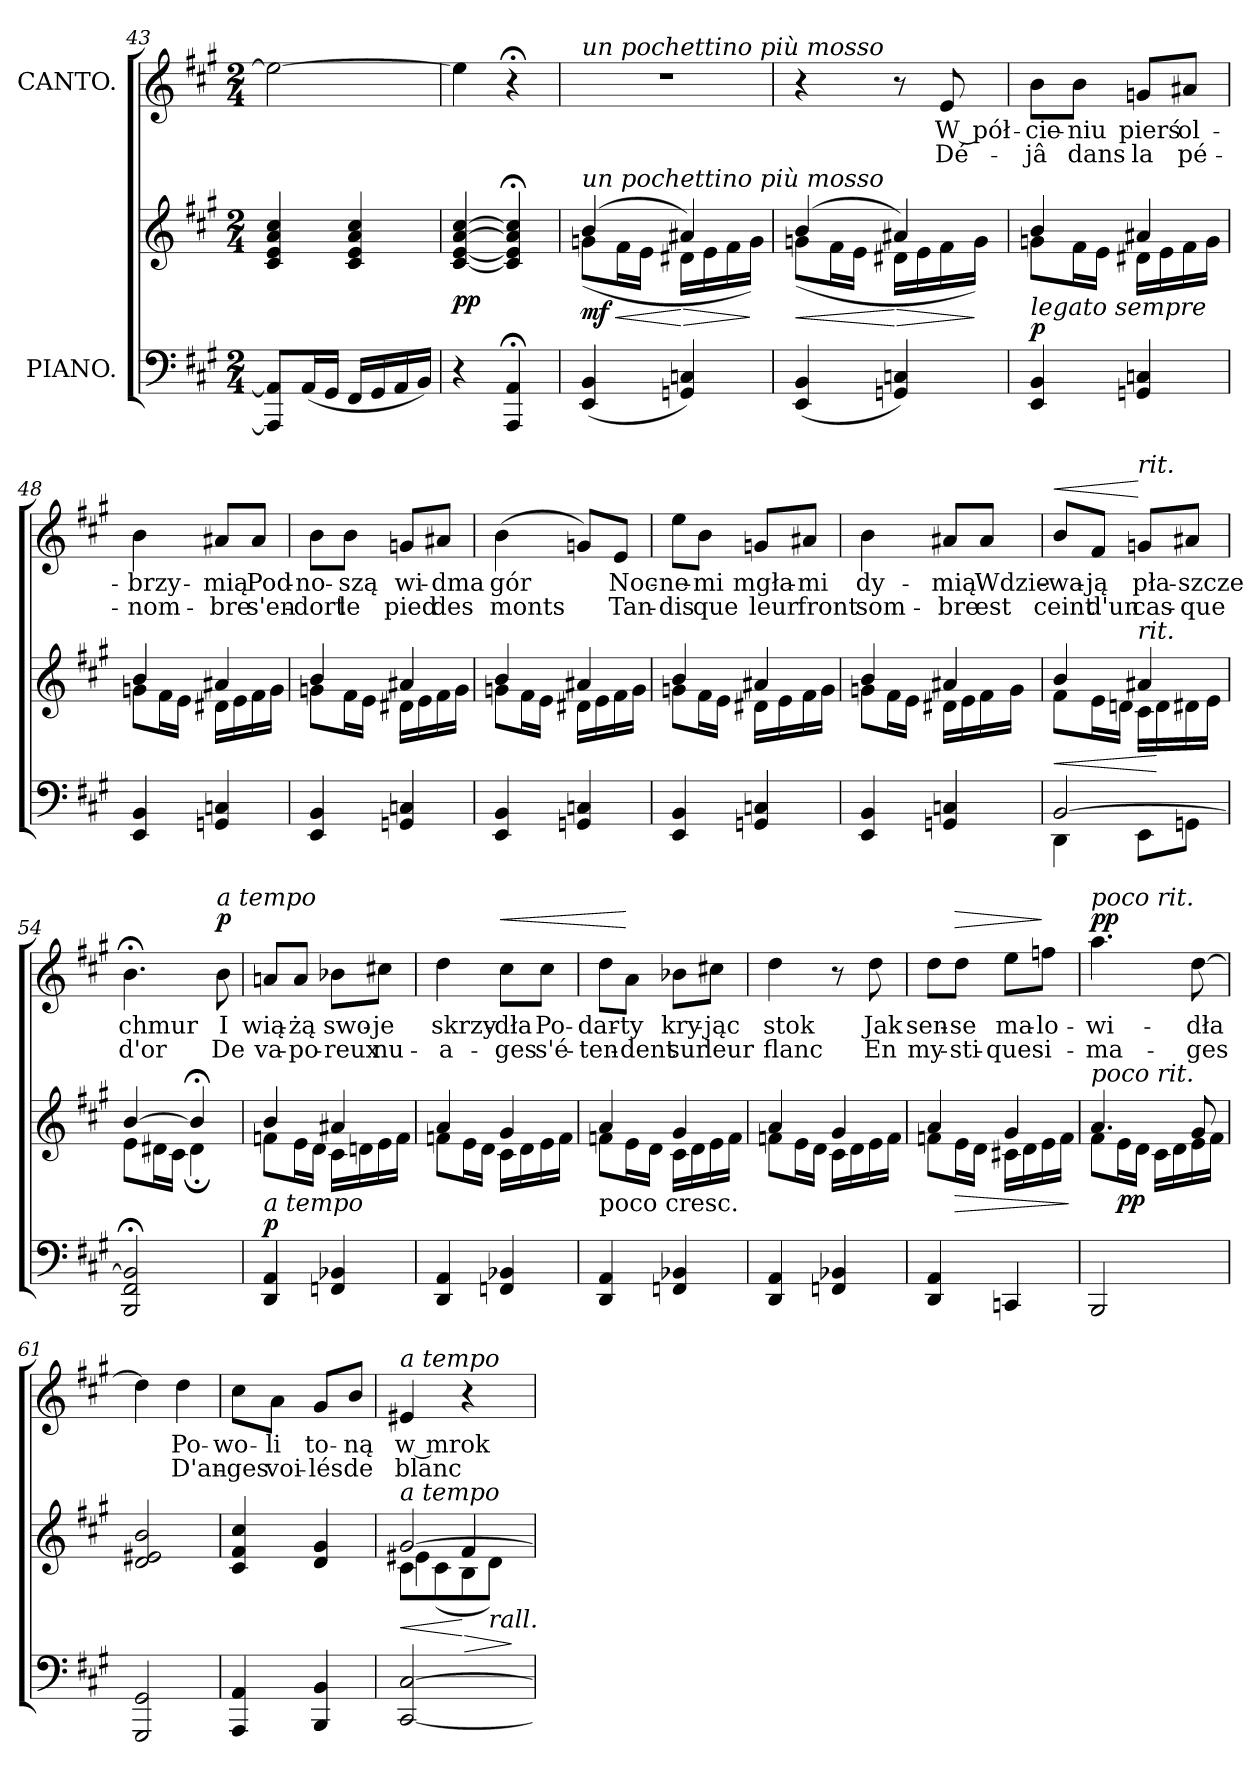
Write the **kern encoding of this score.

**kern	**kern	**dynam	**kern	**text	**text	**dynam
*part2	*part2	*part2	*part1	*part1	*part1	*part1
*staff3	*staff2	*staff2/3	*staff1	*staff1	*staff1	*staff1
*I"PIANO.	*	*	*I"CANTO.	*	*	*
*clefF4	*clefG2	*	*clefG2	*	*	*
*k[f#c#g#]	*k[f#c#g#]	*	*k[f#c#g#]	*	*	*
*f#:	*f#:	*	*f#:	*	*	*
*M2/4	*M2/4	*	*M2/4	*	*	*
=43	=43	=43	=43	=43	=43	=43
8AAA]/ 8AA]/L	4c#/ 4e/ 4a/ 4cc#/	.	2ee\_	.	.	.
(16AA/L	.	.	.	.	.	.
16GG#/JJ	.	.	.	.	.	.
16FF#/LL	4c#/ 4e/ 4a/ 4cc#/	.	.	.	.	.
16GG#/	.	.	.	.	.	.
16AA/	.	.	.	.	.	.
16BB/JJ)	.	.	.	.	.	.
=44	=44	=44	=44	=44	=44	=44
4r	[4c#/ [4e/ [4a/ [4cc#/	pp	4ee\]	.	.	.
4AAA;</ 4AA;</	4c#];</ 4e];</ 4a];</ 4cc#];</	.	4r;<	.	.	.
=45	=45	=45	=45	=45	=45	=45
*	*^	*	*	*	*	*
!	!	!	!	!LO:TX:a:i:t=un pochettino più mosso	!	!	!
!	!LO:TX:a:i:t=un pochettino più mosso	!	!	!	!	!	!
(4EE/ 4BB/	(4b/	(8gn\L	< mf	2r	.	.	.
.	.	16f#\L	.	.	.	.	.
.	.	16e\JJ	.	.	.	.	.
4GGn/ 4Cn/)	4a#X/)	16d#X\LL	[ >	.	.	.	.
.	.	16e\	.	.	.	.	.
.	.	16f#\	.	.	.	.	.
.	.	16g\JJ)	]	.	.	.	.
=46	=46	=46	=46	=46	=46	=46	=46
(4EE/ 4BB/	(4b/	(8gn\L	<	4r	.	.	.
.	.	16f#\L	.	.	.	.	.
.	.	16e\JJ	.	.	.	.	.
4GGn/ 4Cn/)	4a#X/)	16d#X\LL	[ >	8r	.	.	.
.	.	16e\	.	.	.	.	.
.	.	16f#\	.	8e/	W pół-	Dé-	.
.	.	16g\JJ)	]	.	.	.	.
=47	=47	=47	=47	=47	=47	=47	=47
!	!LO:TX:b:i:t=legato sempre	!	!	!	!	!	!
4EE/ 4BB/	4b/	8gn\L	p	8b\L	-cie-	-jâ	.
.	.	16f#\L	.	8b\J	-niu	dans	.
.	.	16e\JJ	.	.	.	.	.
4GGn/ 4Cn/	4a#X/	16d#X\LL	.	8gn/L	pierś	la	.
.	.	16e\	.	.	.	.	.
.	.	16f#\	.	8a#X/J	ol-	pé-	.
.	.	16g\JJ	.	.	.	.	.
=48	=48	=48	=48	=48	=48	=48	=48
4EE/ 4BB/	4b/	8gn\L	.	4b\	-brzy-	-nom-	.
.	.	16f#\L	.	.	.	.	.
.	.	16e\JJ	.	.	.	.	.
4GGn/ 4Cn/	4a#X/	16d#X\LL	.	8a#X/L	-mią	-bre	.
.	.	16e\	.	.	.	.	.
.	.	16f#\	.	8a#/J	Pod-	s'en-	.
.	.	16g\JJ	.	.	.	.	.
=49	=49	=49	=49	=49	=49	=49	=49
4EE/ 4BB/	4b/	8gn\L	.	8b\L	-no-	-dort	.
.	.	16f#\L	.	8b\J	-szą	le	.
.	.	16e\JJ	.	.	.	.	.
4GGn/ 4Cn/	4a#X/	16d#X\LL	.	8gn/L	wi-	pied	.
.	.	16e\	.	.	.	.	.
.	.	16f#\	.	8a#X/J	-dma	des	.
.	.	16g\JJ	.	.	.	.	.
=50	=50	=50	=50	=50	=50	=50	=50
4EE/ 4BB/	4b/	8gn\L	.	(4b\	gór	monts	.
.	.	16f#\L	.	.	.	.	.
.	.	16e\JJ	.	.	.	.	.
4GGn/ 4Cn/	4a#X/	16d#X\LL	.	8gn/L)	.	.	.
.	.	16e\	.	.	.	.	.
.	.	16f#\	.	8e/J	Noc-	Tan-	.
.	.	16g\JJ	.	.	.	.	.
=51	=51	=51	=51	=51	=51	=51	=51
4EE/ 4BB/	4b/	8gn\L	.	8ee\L	-ne-	-dis	.
.	.	16f#\L	.	8b\J	-mi	que	.
.	.	16e\JJ	.	.	.	.	.
4GGn/ 4Cn/	4a#X/	16d#X\LL	.	8gn/L	mgła-	leur	.
.	.	16e\	.	.	.	.	.
.	.	16f#\	.	8a#X/J	-mi	front	.
.	.	16g\JJ	.	.	.	.	.
=52	=52	=52	=52	=52	=52	=52	=52
4EE/ 4BB/	4b/	8gn\L	.	4b\	dy-	som-	.
.	.	16f#\L	.	.	.	.	.
.	.	16e\JJ	.	.	.	.	.
4GGn/ 4Cn/	4a#X/	16d#X\LL	.	8a#X/L	-mią	-bre	.
.	.	16e\	.	.	.	.	.
.	.	16f#\	.	8a#/J	Wdzie-	est	.
.	.	16g\JJ	.	.	.	.	.
=53	=53	=53	=53	=53	=53	=53	=53
*^	*	*	*	*	*	*	*
!	!	!	!	!	!	!	!	!LO:HP:a
[2BB/	4DD\	4b/	8f#\L	<	8b/L	-wa-	ceint	<
.	.	.	16e\L	.	8f#/J	-ją	d'un	.
.	.	.	16dn\JJ	.	.	.	.	.
!	!	!	!	!	!LO:TX:a:i:t=rit.	!	!	!
!	!	!LO:TX:a:i:t=rit.	!	!	!	!	!	!
.	8EE\L	4a#X/	16c#\LL	.	8gn/L	pła-	cas-	[
.	.	.	16d\	[	.	.	.	.
.	8GGn\J	.	16d#X\	.	8a#X/J	-szcze	-que	.
.	.	.	16e\JJ	.	.	.	.	.
*v	*v	*	*	*	*	*	*	*
=54	=54	=54	=54	=54	=54	=54	=54
2BBB;</ 2FF#;</ 2BB];</	[4b/	8e\L	.	4.b;<\	chmur	d'or	.
.	.	16d#X\L	.	.	.	.	.
.	.	16c#\JJ	.	.	.	.	.
.	4b;</]	4d#;<\	.	.	.	.	.
!	!	!	!	!LO:TX:a:i:t=a tempo	!	!	!
!	!	!	!	!	!	!	!LO:DY:a
.	.	.	.	8b\	I	De	p
=55	=55	=55	=55	=55	=55	=55	=55
!	!LO:TX:b:i:t=a tempo	!	!	!	!	!	!
4DD/ 4AA/	4b/	8fn\L	p	8an/L	wią-	va-	.
.	.	16e\L	.	8a/J	-żą	-po-	.
.	.	16d\JJ	.	.	.	.	.
4FFn/ 4BB-X/	4a#X/	16c#\LL	.	8b-X\L	swo-	-reux	.
.	.	16dn\	.	.	.	.	.
.	.	16e\	.	8cc#X\J	-je	nu-	.
.	.	16f\JJ	.	.	.	.	.
=56	=56	=56	=56	=56	=56	=56	=56
4DD/ 4AA/	4a/	8fn\L	.	4dd\	skrzy-	-a-	.
.	.	16e\L	.	.	.	.	.
.	.	16d\JJ	.	.	.	.	.
!	!	!	!	!	!	!	!LO:HP:a
4FFn/ 4BB-X/	4g#/	16c#\LL	.	8cc#\L	-dła	-ges	<
.	.	16d\	.	.	.	.	.
.	.	16e\	.	8cc#\J	Po-	s'é-	.
.	.	16f\JJ	.	.	.	.	.
=57	=57	=57	=57	=57	=57	=57	=57
!	!LO:TX:c:t=poco cresc.	!	!	!	!	!	!
4DD/ 4AA/	4a/	8fn\L	.	8dd\L	-dar-	-ten-	.
.	.	16e\L	.	8a\J	-ty	-dent	[
.	.	16d\JJ	.	.	.	.	.
4FFn/ 4BB-X/	4g#/	16c#\LL	.	8b-X\L	kry-	sur	.
.	.	16d\	.	.	.	.	.
.	.	16e\	.	8cc#X\J	-jąc	leur	.
.	.	16f\JJ	.	.	.	.	.
=58	=58	=58	=58	=58	=58	=58	=58
4DD/ 4AA/	4a/	8fn\L	.	4dd\	stok	flanc	.
.	.	16e\L	.	.	.	.	.
.	.	16d\JJ	.	.	.	.	.
4FFn/ 4BB-X/	4g#/	16c#\LL	.	8r	.	.	.
.	.	16d\	.	.	.	.	.
.	.	16e\	.	8dd\	Jak	En	.
.	.	16f\JJ	.	.	.	.	.
=59	=59	=59	=59	=59	=59	=59	=59
4DD/ 4AA/	4a/	8fn\L	.	8dd\L	sen-	my-	.
!	!	!	!	!	!	!	!LO:HP:a
.	.	16e\L	>	8dd\J	-se	-sti-	>
.	.	16d\JJ	.	.	.	.	.
4CCn/	4g#/	16c#X\LL	.	8ee\L	ma-	-ques	.
.	.	16d\	.	.	.	.	.
.	.	16e\	.	8ffn\J	-lo-	i-	]
.	.	16f\JJ	.	.	.	.	.
*	*v	*v	*	*	*	*	*
.	.	]	.	.	.	.
=60	=60	=60	=60	=60	=60	=60
*	*^	*	*	*	*	*
!	!	!	!	!LO:TX:a:i:t=poco rit.	!	!	!
!	!LO:TX:a:i:t=poco rit.	!	!	!	!	!	!
!	!	!	!	!	!	!	!LO:DY:a
2BBB/	4.a/	8f#\L	.	4.aa\	-wi-	-ma-	pp
.	.	16e\L	pp	.	.	.	.
.	.	16d\JJ	.	.	.	.	.
.	.	16c#\LL	.	.	.	.	.
.	.	16d\	.	.	.	.	.
.	8g#/	16e\	.	[8dd\	-dła	-ges	.
.	.	16f#\JJ	.	.	.	.	.
*	*v	*v	*	*	*	*	*
=61	=61	=61	=61	=61	=61	=61
2GGG#/ 2GG#/	2d/ 2e#X/ 2b/	.	4dd\]	.	.	.
.	.	.	4dd\	Po-	D'an-	.
=62	=62	=62	=62	=62	=62	=62
4AAA/ 4AA/	4c#/ 4f#/ 4cc#/	.	8cc#\L	-wo-	-ges	.
.	.	.	8a\J	-li	voi-	.
4BBB/ 4BB/	4d/ 4g#/	.	8g#/L	to-	-lés	.
.	.	.	8b/J	-ną	de	.
=63	=63	=63	=63	=63	=63	=63
*	*^	*	*	*	*	*
*	*	*^	*	*	*	*	*
!	!	!	!	!	!LO:TX:a:i:t=a tempo	!	!	!
!	!LO:TX:a:i:t=a tempo	!	!	!	!	!	!	!
[2CC#/ [2C#/	[2g#/	8c#\L	4e#X\	<	4e#X/	w mrok	blanc	.
.	.	(8c#\	.	.	.	.	.	.
.	.	8B\	4f#/	[ >	4r	.	.	.
!	!	!LO:TX:b:i:t=rall.	!	!	!	!	!	!
.	.	8d\J)	.	.	.	.	.	.
*	*v	*v	*v	*	*	*	*	*
.	.	]	.	.	.	.
=	=	=	=	=	=	=
*-	*-	*-	*-	*-	*-	*-
